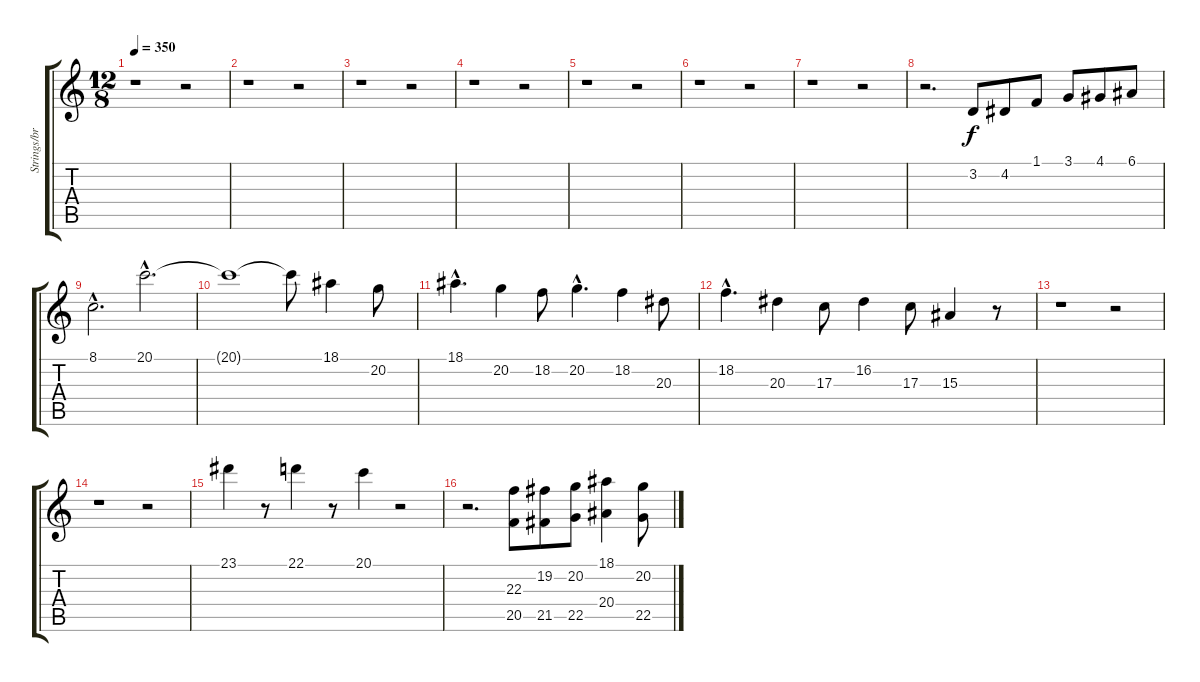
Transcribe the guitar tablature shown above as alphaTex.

\track ("Strings/brass" "Strings/br") {instrument stringensemble1}
\staff {score tabs}
\tuning (E4 B3 G3 D3 A2 E2) {hide}
\ts (12 8)
\tempo 350
\clef g2
\ks c
r.1{dy f} r.2 |
r.1 r.2 |
r.1 r.2 |
r.1 r.2 |
r.1 r.2 |
r.1 r.2 |
r.1 r.2 |
r.2{d} 3.2.8 4.2.8 1.1.8 3.1.8 4.1.8 6.1.8 |
8.1{hac}.2{d} 20.1{hac}.2{d} |
20.1{t}.1 20.1{t}.8 18.1.4 20.2.8 |
18.1{hac}.4{d} 20.2.4 18.2.8 20.2{hac}.4{d} 18.2.4 20.3.8 |
18.2{hac}.4{d} 20.3.4 17.3.8 16.2.4 17.3.8 15.3.4 r.8 |
r.1 r.2 |
r.1 r.2 |
23.1.4 r.8 22.1.4 r.8 20.1.4 r.2 |
r.2{d} (22.3 20.5).8 (19.2 21.5).8 (20.2 22.5).8 (18.1 20.4).4 (20.2 22.5).8
